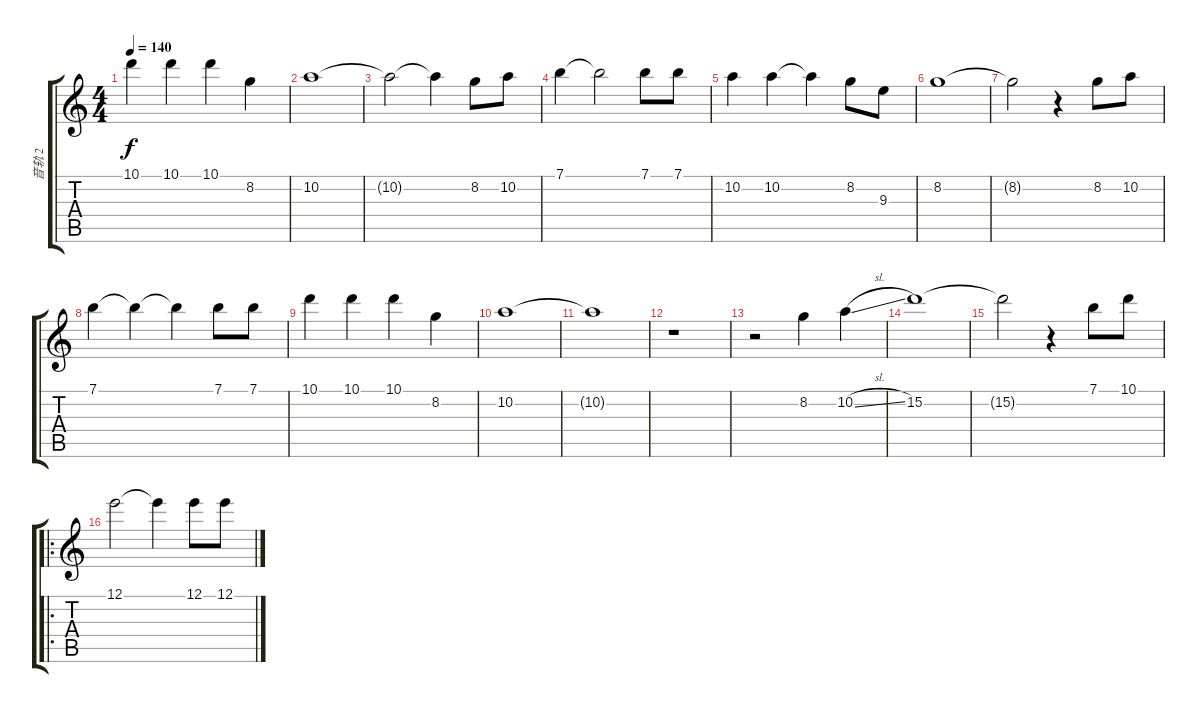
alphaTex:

\track ("音轨 2" "音轨 2") {instrument acousticguitarsteel}
\staff {score tabs}
\tuning (E4 B3 G3 D3 A2 E2) {hide}
\ts (4 4)
\tempo 140
\clef g2
\ks c
10.1.4{dy f} 10.1.4 10.1.4 8.2.4 |
10.2.1 |
10.2{t}.2 10.2{t}.4 8.2.8 10.2.8 |
7.1.4 7.1{t}.2 7.1.8 7.1.8 |
10.2.4 10.2.4 10.2{t}.4 8.2.8 9.3.8 |
8.2.1 |
8.2{t}.2 r.4 8.2.8 10.2.8 |
7.1.4 7.1{t}.4 7.1{t}.4 7.1.8 7.1.8 |
10.1.4 10.1.4 10.1.4 8.2.4 |
10.2.1 |
10.2{t}.1 |
r.1 |
r.2 8.2.4 10.2{sl}.4 |
15.2.1 |
15.2{t}.2 r.4 7.1.8 10.1.8 |
\ro
12.1.2 12.1{t}.4 12.1.8 12.1.8
